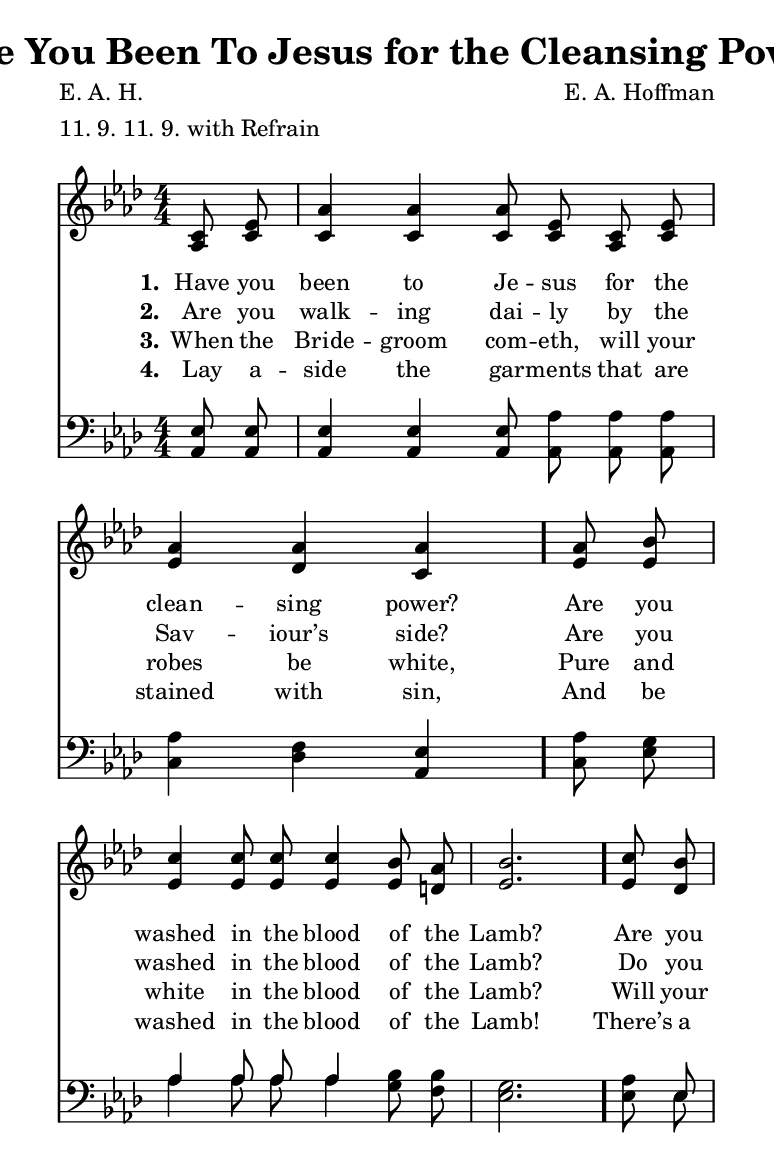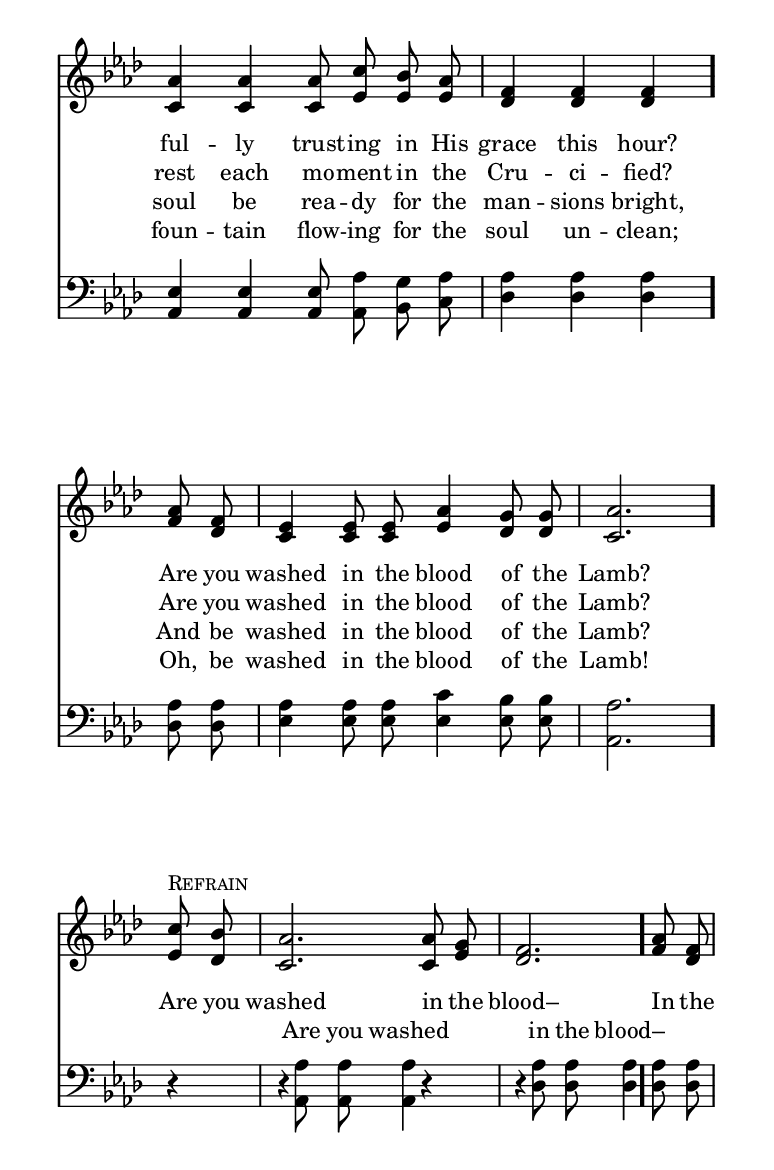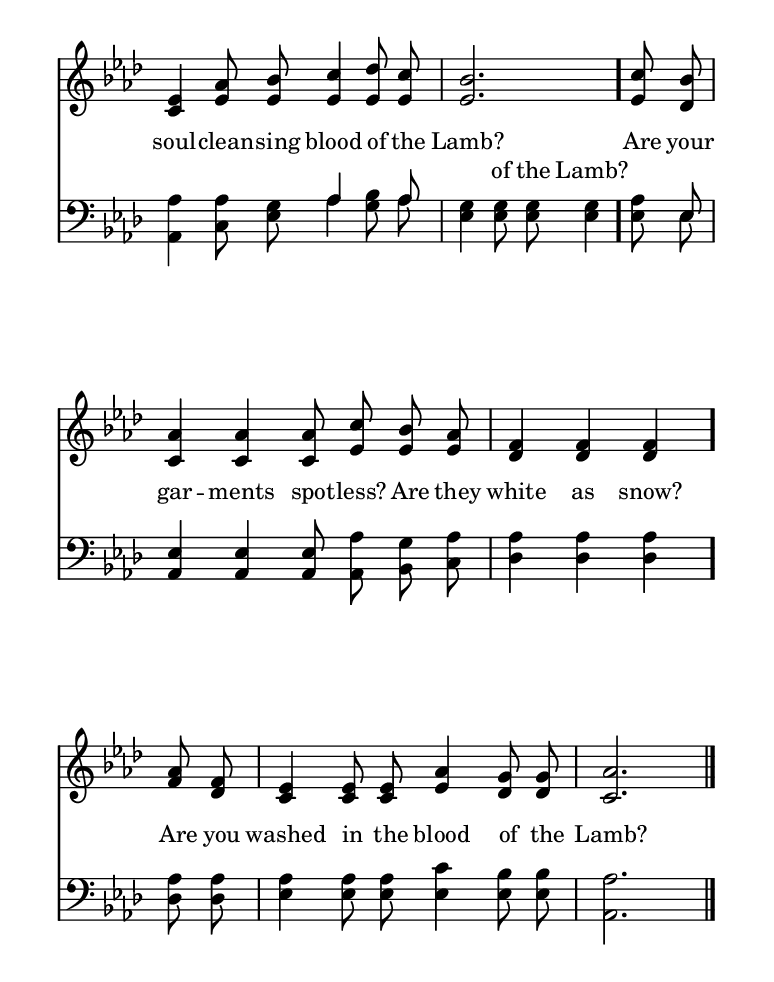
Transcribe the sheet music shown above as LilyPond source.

\include "common/global.ily"
\paper {
  \include "common/paper.ily"
  ragged-last-bottom = ##t
  system-count = #(cond (is-eogsized 6) (#t #f))
  page-count = #(cond (is-eogsized 2) (#t #f))
  systems-per-page = #(cond (is-eogsized 4) (#t #f))
}

\header{
  %gospel
  hymnnumber = "90"
  title = "Have You Been To Jesus for the Cleansing Power?"
  markuptitle = \markup \center-column { "Have You Been To Jesus" "for the Cleansing Power?" \vspace #0.4 }
  tunename = ""
  meter = "11. 9. 11. 9. with Refrain"
  poet = "E. A. H."
  composer = "E. A. Hoffman"
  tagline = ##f
}

% for fermata in MIDI
ta = { \tempo 4=80 }
tb = { \tempo 4=40 }

patternAA = { c8 c8 | c4 c4 c8 c8 c8 c8 | c4 c4 c4 }

patternBA = { c8 c8 | c4 c8 c8 c4 c8 c8 | c2. }
patternBB = { c8 c8 | c4 c8 c8 c4 c8 c8 | c4 c8 c8 c4 }

patternCA = { c8 c8 | c2. c8 c8 | c2. }
patternCB = { c4 | c4 c8 c8 c4 c4 | c4 c8 c8 c4 }

global = {
  \include "common/overrides.ily"
  \override Staff.TimeSignature.style = #'numbered
  \time 4/4
  \override Score.MetronomeMark.transparent = ##t % hide all fermata changes too
  \ta
  \key aes \major
  \partial 4
  \autoBeamOff
}

notesSoprano = {
\global
\relative c' {

  \changePitch \patternAA { c ees | aes aes aes ees c ees | aes aes aes }
  \changePitch \patternBA { aes bes | c c c c bes aes | bes }
  \changePitch \patternAA { c bes | aes aes aes c bes aes | f f f }
  \changePitch \patternBA { aes f | ees ees ees aes g g | aes }

  << s^\markup { \small \caps "Refrain" }
  \changePitch \patternCA { c bes | aes aes g | f } >>
  \changePitch \patternBA { aes f | ees aes bes c des c | bes }
  \changePitch \patternAA { c bes | aes aes aes c bes aes | f f f }
  \changePitch \patternBA { aes f | ees ees ees aes g g | aes }

  \bar "|."

}
}

notesAlto = {
\global
\relative e {

  \changePitch \patternAA { aes c | c c c c aes c | ees des c }
  \changePitch \patternBA { ees ees | ees ees ees ees ees d | ees }
  \changePitch \patternAA { ees des | c c c ees ees ees | des des des }
  \changePitch \patternBA { f des | c c c ees des des | c }

  \changePitch \patternCA { ees des | c c ees | des }
  \changePitch \patternBA { f des c ees ees ees ees ees | ees }
  \changePitch \patternAA { ees des | c c c ees ees ees | des des des }
  \changePitch \patternBA { f des | c c c ees des des | c }

}
}

notesTenor = {
\global
\relative a {

  \changePitch \patternAA { ees ees | ees ees ees aes aes aes | aes f ees }
  \changePitch \patternBA { aes g | aes aes aes aes bes bes | g }
  \changePitch \patternAA { aes ees | ees ees ees aes g aes | aes aes aes }
  \changePitch \patternBA { aes aes | aes aes aes c bes bes | aes }

  \changePitch \patternCB { r | r aes aes aes r | r aes aes aes }
  \changePitch \patternBB { aes aes | aes aes g aes bes aes | g g g g }
  \changePitch \patternAA { aes ees | ees ees ees aes g aes | aes aes aes }
  \changePitch \patternBA { aes aes | aes aes aes c bes bes | aes }

}
}

notesBass = {
\global
\relative f, {

  \changePitch \patternAA { aes aes | aes aes aes aes aes aes | c des aes }
  \changePitch \patternBA { c ees | aes aes aes aes g f | ees }
  \changePitch \patternAA { ees ees | aes, aes aes aes bes c | des des des }
  \changePitch \patternBA { des des | ees ees ees ees ees ees | aes, }

  \changePitch \patternCB { r | r aes aes aes r | r des des des }
  \changePitch \patternBB { des des aes c ees aes g aes  | ees ees ees ees }
  \changePitch \patternAA { ees ees | aes, aes aes aes bes c | des des des }
  \changePitch \patternBA { des des | ees ees ees ees ees ees | aes, }

}
}

Refrain = \lyricmode {

%{HIDE>%} Are you washed in the blood– \bar "." %{<HIDE%}
%LYRICS Are you washed ... in the blood ...
In the soul -- clean -- sing blood of the Lamb? \bar "."
Are your gar -- ments spot -- less? Are they white as snow? \bar "."
Are you washed in the blood of the Lamb? \bar "."

}

wordsA = \lyricmode {
\set stanza = "1."

Have you been to Je -- sus for the clean -- sing power? \bar "."
Are you washed in the blood of the Lamb? \bar "."
Are you ful -- ly trust -- ing in His grace this hour? \bar "."
Are you washed in the blood of the Lamb? \bar "." \break

}

wordsB = \lyricmode {
\set stanza = "2."

Are you walk -- ing dai -- ly by the Sav -- iour’s side?
Are you washed in the blood of the Lamb?
Do you rest each mo -- ment in the Cru -- ci -- fied?
Are you washed in the blood of the Lamb?

\Refrain

}

wordsC = \lyricmode {
\set stanza = "3."

When the Bride -- groom com -- eth, will your robes be white,
Pure and white in the blood of the Lamb?
Will your soul be rea -- dy for the man -- sions bright,
And be washed in the blood of the Lamb?

}

wordsD = \lyricmode {
\set stanza = "4."

Lay a -- side the gar -- ments that are stained with sin,
And be washed in the blood of the Lamb!
There’s a foun -- tain flow -- ing for the soul un -- clean;
Oh, be washed in the blood of the Lamb!

}

underWords = \lyricmode {

{ \repeat unfold 40 { \skip 4 } }
Are you washed in the blood–
{ \repeat unfold 9 { \skip 4 } }
of the Lamb?

}

\score {
  \context ChoirStaff <<
    \context Staff = upper <<
      \set Staff.autoBeaming = ##f
      \set ChoirStaff.systemStartDelimiter = #'SystemStartBar
      \set ChoirStaff.printPartCombineTexts = ##f
      \partcombine #'(2 . 9) \notesSoprano \notesAlto
      \context NullVoice = sopranos { \voiceOne << \notesSoprano >> }
      \context NullVoice = altos { \voiceTwo << \notesAlto >> }
      \context Lyrics = one   \lyricsto sopranos \wordsA
      \context Lyrics = two   \lyricsto sopranos \wordsB
      \context Lyrics = three \lyricsto sopranos \wordsC
      \context Lyrics = four  \lyricsto sopranos \wordsD
    >>
    \context Staff = men <<
      \set Staff.autoBeaming = ##f
      \clef bass
      \set ChoirStaff.printPartCombineTexts = ##f
      \partcombine #'(2 . 9) \notesTenor \notesBass
      \context NullVoice = tenors { \voiceOne << \notesTenor >> }
      \context NullVoice = basses { \voiceTwo << \notesBass >> }
    >>
    \context Lyrics = three \lyricsto tenors \underWords
  >>
  \layout {
    \include "common/layout.ily"
  }
  \midi{
    \include "common/midi.ily"
  }
}

\version "2.19.49"  % necessary for upgrading to future LilyPond versions.

% vi:set et ts=2 sw=2 ai nocindent syntax=lilypond:
